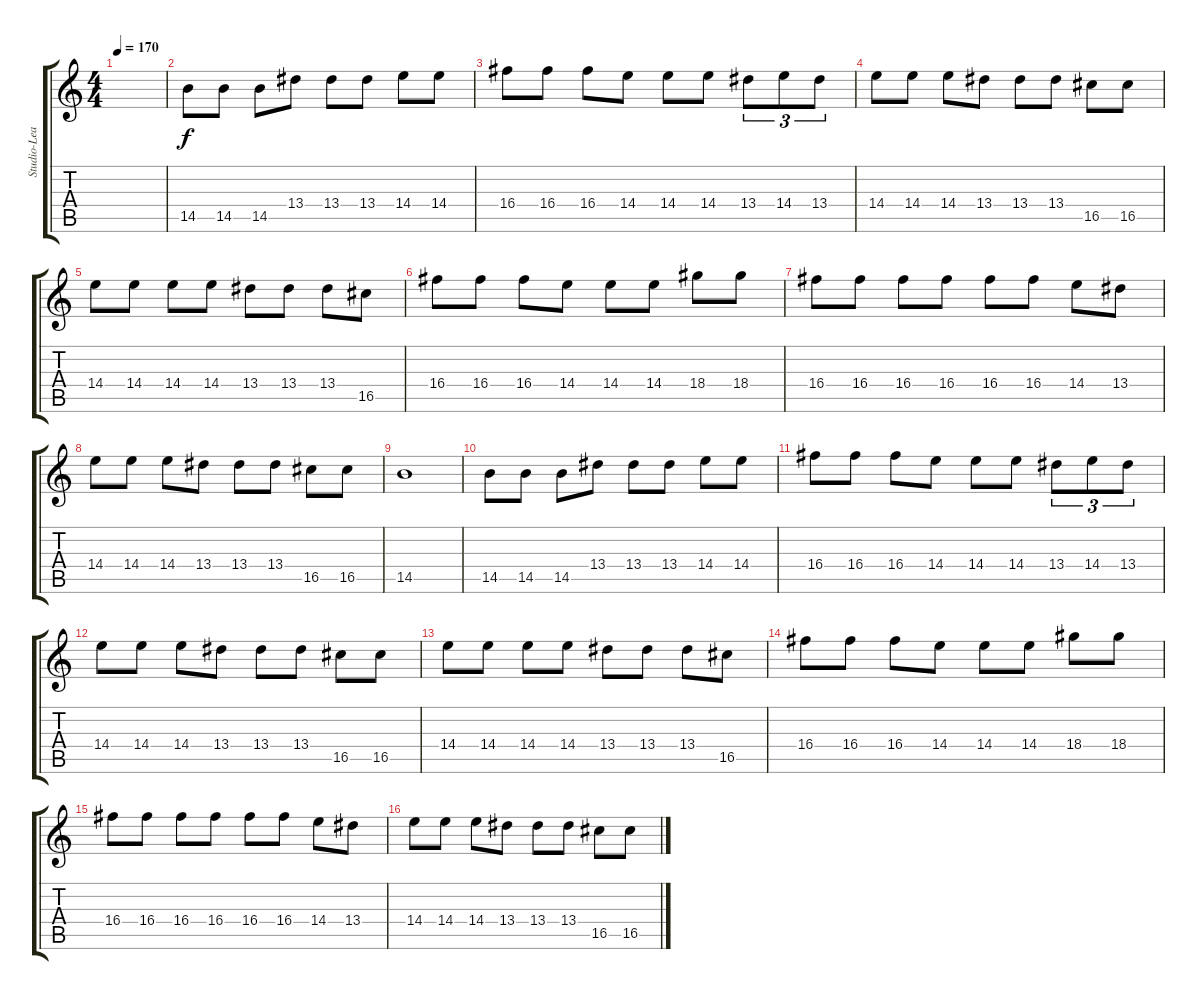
\track ("Studio-Lead Guitar" "Studio-Lea") {instrument distortionguitar}
\staff {score tabs}
\tuning (E4 B3 G3 D3 A2 E2) {hide}
\ts (4 4)
\tempo 170
\clef g2
\ks c
|
14.5.8{volume 13} 14.5.8 14.5.8 13.4.8 13.4.8 13.4.8 14.4.8 14.4.8 |
16.4.8 16.4.8 16.4.8 14.4.8 14.4.8 14.4.8 13.4.8{tu (3 2)} 14.4.8{tu (3 2)} 13.4.8{tu (3 2)} |
14.4.8 14.4.8 14.4.8 13.4.8 13.4.8 13.4.8 16.5.8 16.5.8 |
14.4.8 14.4.8 14.4.8 14.4.8 13.4.8 13.4.8 13.4.8 16.5.8 |
16.4.8 16.4.8 16.4.8 14.4.8 14.4.8 14.4.8 18.4.8 18.4.8 |
16.4.8 16.4.8 16.4.8 16.4.8 16.4.8 16.4.8 14.4.8 13.4.8 |
14.4.8 14.4.8 14.4.8 13.4.8 13.4.8 13.4.8 16.5.8 16.5.8 |
14.5.1 |
14.5.8{volume 13} 14.5.8 14.5.8 13.4.8 13.4.8 13.4.8 14.4.8 14.4.8 |
16.4.8 16.4.8 16.4.8 14.4.8 14.4.8 14.4.8 13.4.8{tu (3 2)} 14.4.8{tu (3 2)} 13.4.8{tu (3 2)} |
14.4.8 14.4.8 14.4.8 13.4.8 13.4.8 13.4.8 16.5.8 16.5.8 |
14.4.8 14.4.8 14.4.8 14.4.8 13.4.8 13.4.8 13.4.8 16.5.8 |
16.4.8 16.4.8 16.4.8 14.4.8 14.4.8 14.4.8 18.4.8 18.4.8 |
16.4.8 16.4.8 16.4.8 16.4.8 16.4.8 16.4.8 14.4.8 13.4.8 |
14.4.8 14.4.8 14.4.8 13.4.8 13.4.8 13.4.8 16.5.8 16.5.8
